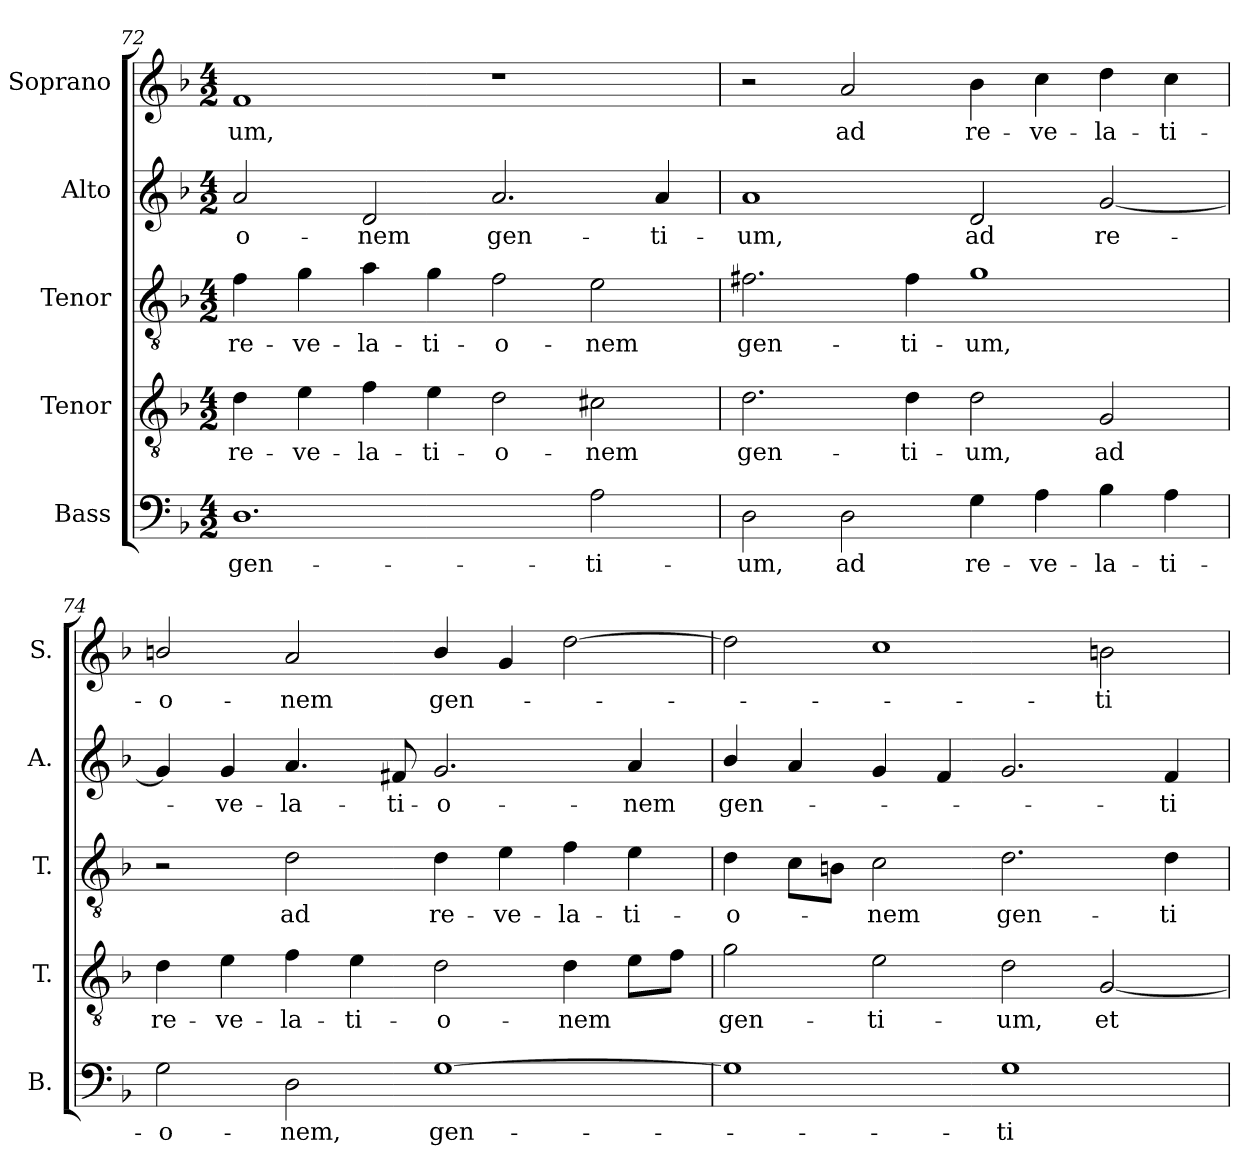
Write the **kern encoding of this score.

**kern	**text	**kern	**text	**kern	**text	**kern	**text	**kern	**text
*part5	*part5	*part4	*part4	*part3	*part3	*part2	*part2	*part1	*part1
*staff5	*staff5	*staff4	*staff4	*staff3	*staff3	*staff2	*staff2	*staff1	*staff1
*I"Bass	*	*I"Tenor	*	*I"Tenor	*	*I"Alto	*	*I"Soprano	*
*I'B.	*	*I'T.	*	*I'T.	*	*I'A.	*	*I'S.	*
*clefF4	*	*clefGv2	*	*clefGv2	*	*clefG2	*	*clefG2	*
*	*	*ITrd7c12	*	*ITrd7c12	*	*	*	*	*
*k[b-]	*	*k[b-]	*	*k[b-]	*	*k[b-]	*	*k[b-]	*
*F:	*	*F:	*	*F:	*	*F:	*	*F:	*
*M4/2	*	*M4/2	*	*M4/2	*	*M4/2	*	*M4/2	*
=72	=72	=72	=72	=72	=72	=72	=72	=72	=72
!	!LO:LY:b:color=#000000	!	!	!	!	!	!	!	!
!	!	!	!LO:LY:b:color=#000000	!	!	!	!	!	!
!	!	!	!	!	!LO:LY:b:color=#000000	!	!	!	!
!	!	!	!	!	!	!	!LO:LY:b:color=#000000	!	!
!	!	!	!	!	!	!	!	!	!LO:LY:b:color=#000000
1.Di	gen-	4Di\	re-	4Fi\	re-	2ai/	-o-	1fi	-um,
!	!	!	!LO:LY:b:color=#000000	!	!	!	!	!	!
!	!	!	!	!	!LO:LY:b:color=#000000	!	!	!	!
.	.	4Ei\	-ve-	4Gi\	-ve-	.	.	.	.
!	!	!	!LO:LY:b:color=#000000	!	!	!	!	!	!
!	!	!	!	!	!LO:LY:b:color=#000000	!	!	!	!
!	!	!	!	!	!	!	!LO:LY:b:color=#000000	!	!
.	.	4Fi\	-la-	4Ai\	-la-	2di/	-nem	.	.
!	!	!	!LO:LY:b:color=#000000	!	!	!	!	!	!
!	!	!	!	!	!LO:LY:b:color=#000000	!	!	!	!
.	.	4Ei\	-ti-	4Gi\	-ti-	.	.	.	.
!	!	!	!LO:LY:b:color=#000000	!	!	!	!	!	!
!	!	!	!	!	!LO:LY:b:color=#000000	!	!	!	!
!	!	!	!	!	!	!	!LO:LY:b:color=#000000	!	!
.	.	2Di\	-o-	2Fi\	-o-	2.ai/	gen-	1r	.
!	!LO:LY:b:color=#000000	!	!	!	!	!	!	!	!
!	!	!	!LO:LY:b:color=#000000	!	!	!	!	!	!
!	!	!	!	!	!LO:LY:b:color=#000000	!	!	!	!
2Ai\	-ti-	2C#Xi\	-nem	2Ei\	-nem	.	.	.	.
!	!	!	!	!	!	!	!LO:LY:b:color=#000000	!	!
.	.	.	.	.	.	4ai/	-ti-	.	.
!!LO:PB:g=z
=73	=73	=73	=73	=73	=73	=73	=73	=73	=73
!	!LO:LY:b:color=#000000	!	!	!	!	!	!	!	!
!	!	!	!LO:LY:b:color=#000000	!	!	!	!	!	!
!	!	!	!	!	!LO:LY:b:color=#000000	!	!	!	!
!	!	!	!	!	!	!	!LO:LY:b:color=#000000	!	!
2Di\	-um,	2.Di\	gen-	2.F#Xi\	gen-	1ai	-um,	2r	.
!	!LO:LY:b:color=#000000	!	!	!	!	!	!	!	!
!	!	!	!	!	!	!	!	!	!LO:LY:b:color=#000000
2Di\	ad	.	.	.	.	.	.	2ai/	ad
!	!	!	!LO:LY:b:color=#000000	!	!	!	!	!	!
!	!	!	!	!	!LO:LY:b:color=#000000	!	!	!	!
.	.	4Di\	-ti-	4F#i\	-ti-	.	.	.	.
!	!LO:LY:b:color=#000000	!	!	!	!	!	!	!	!
!	!	!	!LO:LY:b:color=#000000	!	!	!	!	!	!
!	!	!	!	!	!LO:LY:b:color=#000000	!	!	!	!
!	!	!	!	!	!	!	!LO:LY:b:color=#000000	!	!
!	!	!	!	!	!	!	!	!	!LO:LY:b:color=#000000
4Gi\	re-	2Di\	-um,	1Gi	-um,	2di/	ad	4b-i\	re-
!	!LO:LY:b:color=#000000	!	!	!	!	!	!	!	!
!	!	!	!	!	!	!	!	!	!LO:LY:b:color=#000000
4Ai\	-ve-	.	.	.	.	.	.	4cci\	-ve-
!	!LO:LY:b:color=#000000	!	!	!	!	!	!	!	!
!	!	!	!LO:LY:b:color=#000000	!	!	!	!	!	!
!	!	!	!	!	!	!	!LO:LY:b:color=#000000	!	!
!	!	!	!	!	!	!	!	!	!LO:LY:b:color=#000000
4B-i\	-la-	2GGi/	ad	.	.	[2gi/	re-	4ddi\	-la-
!	!LO:LY:b:color=#000000	!	!	!	!	!	!	!	!
!	!	!	!	!	!	!	!	!	!LO:LY:b:color=#000000
4Ai\	-ti-	.	.	.	.	.	.	4cci\	-ti-
=74	=74	=74	=74	=74	=74	=74	=74	=74	=74
!	!LO:LY:b:color=#000000	!	!	!	!	!	!	!	!
!	!	!	!LO:LY:b:color=#000000	!	!	!	!	!	!
!	!	!	!	!	!	!	!	!	!LO:LY:b:color=#000000
2Gi\	-o-	4Di\	re-	2r	.	4gi/]	.	2bni/	-o-
!	!	!	!LO:LY:b:color=#000000	!	!	!	!	!	!
!	!	!	!	!	!	!	!LO:LY:b:color=#000000	!	!
.	.	4Ei\	-ve-	.	.	4gi/	-ve-	.	.
!	!LO:LY:b:color=#000000	!	!	!	!	!	!	!	!
!	!	!	!LO:LY:b:color=#000000	!	!	!	!	!	!
!	!	!	!	!	!LO:LY:b:color=#000000	!	!	!	!
!	!	!	!	!	!	!	!LO:LY:b:color=#000000	!	!
!	!	!	!	!	!	!	!	!	!LO:LY:b:color=#000000
2Di\	-nem,	4Fi\	-la-	2Di\	ad	4.ai/	-la-	2ai/	-nem
!	!	!	!LO:LY:b:color=#000000	!	!	!	!	!	!
.	.	4Ei\	-ti-	.	.	.	.	.	.
!	!	!	!	!	!	!	!LO:LY:b:color=#000000	!	!
.	.	.	.	.	.	8f#Xi/	-ti-	.	.
!	!LO:LY:b:color=#000000	!	!	!	!	!	!	!	!
!	!	!	!LO:LY:b:color=#000000	!	!	!	!	!	!
!	!	!	!	!	!LO:LY:b:color=#000000	!	!	!	!
!	!	!	!	!	!	!	!LO:LY:b:color=#000000	!	!
!	!	!	!	!	!	!	!	!	!LO:LY:b:color=#000000
[1Gi	gen-	2Di\	-o-	4Di\	re-	2.gi/	-o-	4bi/	gen-
!	!	!	!	!	!LO:LY:b:color=#000000	!	!	!	!
.	.	.	.	4Ei\	-ve-	.	.	4gi/	.
!	!	!	!LO:LY:b:color=#000000	!	!	!	!	!	!
!	!	!	!	!	!LO:LY:b:color=#000000	!	!	!	!
.	.	4Di\	-nem	4Fi\	-la-	.	.	[2ddi\	.
!	!	!	!	!	!LO:LY:b:color=#000000	!	!	!	!
!	!	!	!	!	!	!	!LO:LY:b:color=#000000	!	!
.	.	8Ei\L	.	4Ei\	-ti-	4ai/	-nem	.	.
.	.	8Fi\J	.	.	.	.	.	.	.
=75	=75	=75	=75	=75	=75	=75	=75	=75	=75
!	!	!	!LO:LY:b:color=#000000	!	!	!	!	!	!
!	!	!	!	!	!LO:LY:b:color=#000000	!	!	!	!
!	!	!	!	!	!	!	!LO:LY:b:color=#000000	!	!
1Gi]	.	2Gi\	gen-	4Di\	-o-	4b-i/	gen-	2ddi\]	.
.	.	.	.	8Ci\L	.	4ai/	.	.	.
.	.	.	.	8BBni\J	.	.	.	.	.
!	!	!	!LO:LY:b:color=#000000	!	!	!	!	!	!
!	!	!	!	!	!LO:LY:b:color=#000000	!	!	!	!
.	.	2Ei\	-ti-	2Ci\	-nem	4gi/	.	1cci	.
.	.	.	.	.	.	4fi/	.	.	.
!	!LO:LY:b:color=#000000	!	!	!	!	!	!	!	!
!	!	!	!LO:LY:b:color=#000000	!	!	!	!	!	!
!	!	!	!	!	!LO:LY:b:color=#000000	!	!	!	!
1Gi	-ti-	2Di\	-um,	2.Di\	gen-	2.gi/	.	.	.
!	!	!	!LO:LY:b:color=#000000	!	!	!	!	!	!
!	!	!	!	!	!	!	!	!	!LO:LY:b:color=#000000
.	.	[2GGi/	et	.	.	.	.	2bni\	-ti-
!	!	!	!	!	!LO:LY:b:color=#000000	!	!	!	!
!	!	!	!	!	!	!	!LO:LY:b:color=#000000	!	!
.	.	.	.	4Di\	-ti-	4fi/	-ti-	.	.
=	=	=	=	=	=	=	=	=	=
*-	*-	*-	*-	*-	*-	*-	*-	*-	*-
